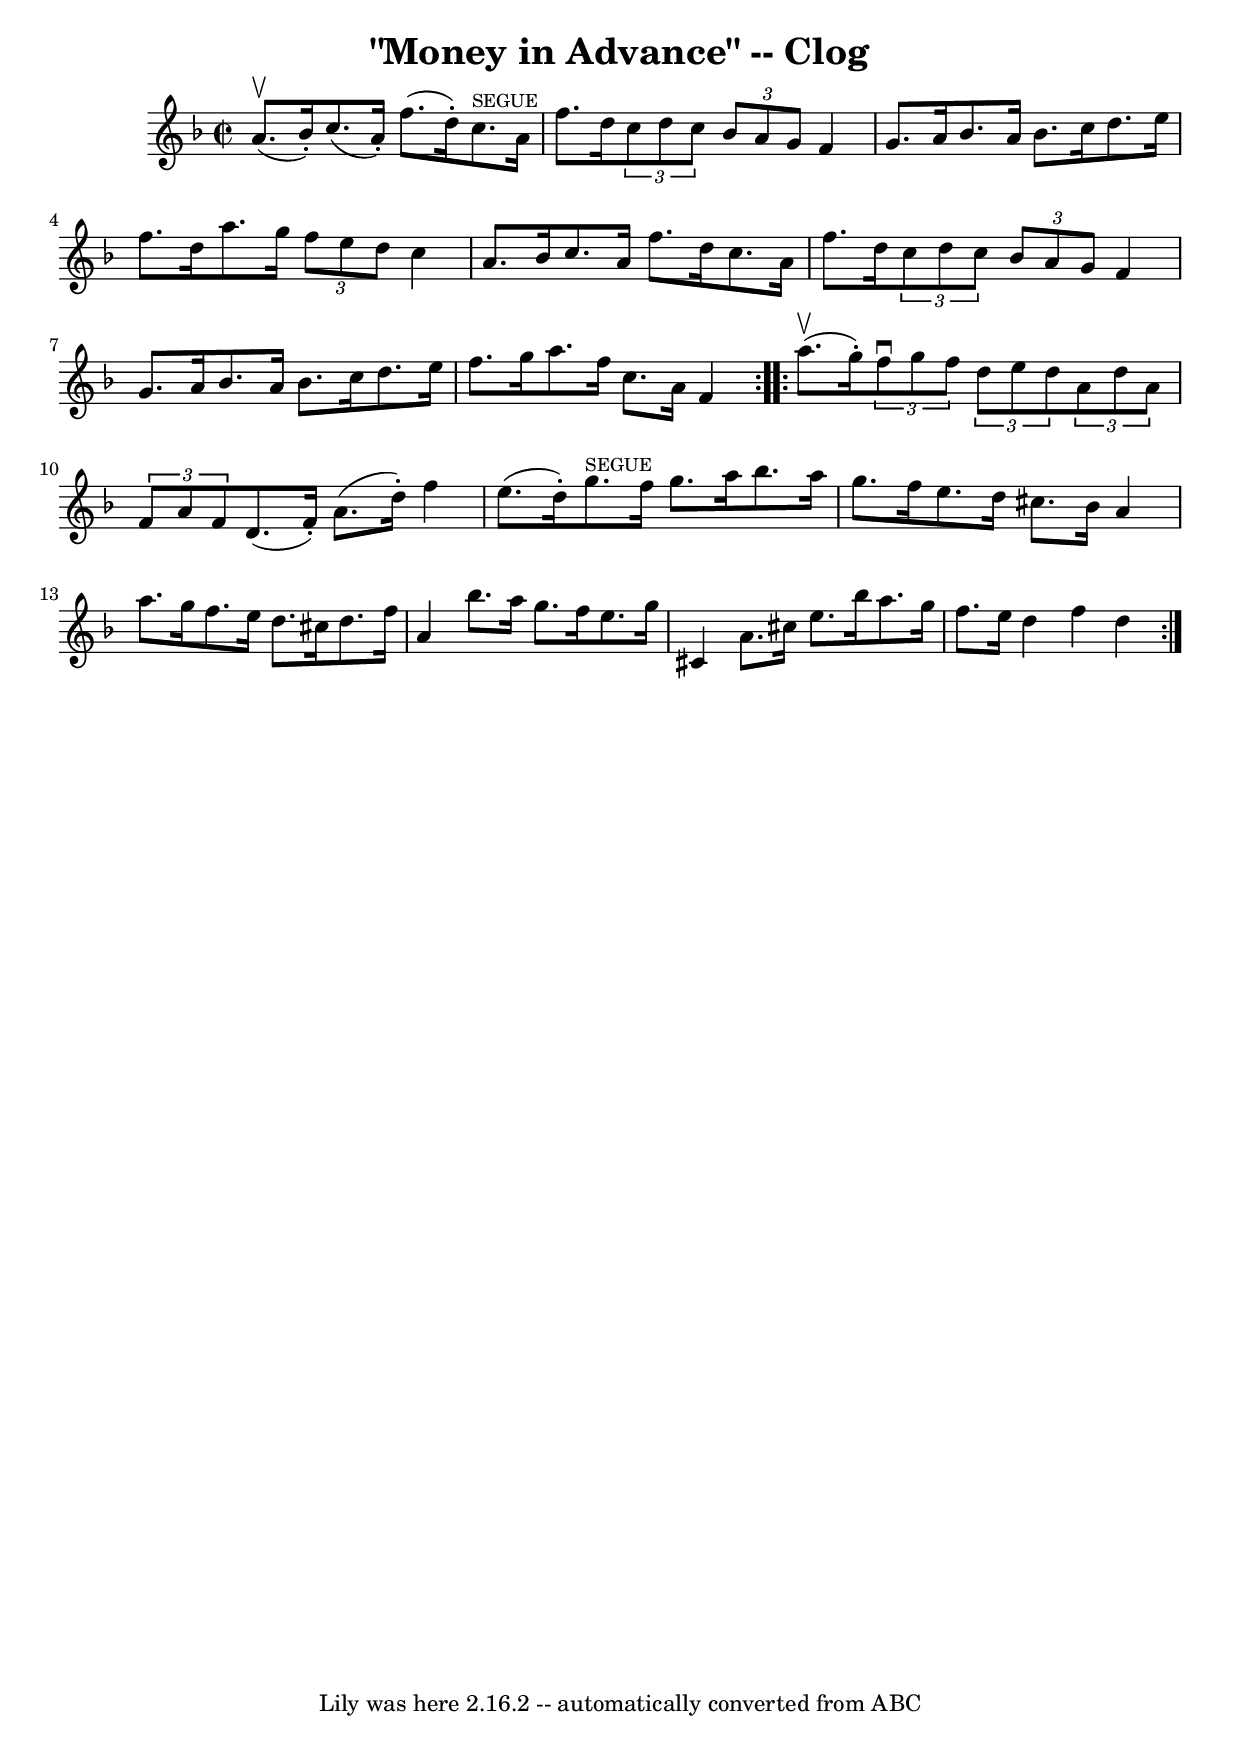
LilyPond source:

\version "2.16.2"
\include "Mammoth.ily"
\header {
  %% book = "Ryan's Mammoth Collection"
  crossRefNumber = "1"
  footnotes = "\\\\154 918"
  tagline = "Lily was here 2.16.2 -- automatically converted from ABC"
  title = "\"Money in Advance\" -- Clog"

}
voicedefault =  {



  \repeat volta 2 {

    \override Staff.TimeSignature #'style = #'C
    \time 2/2 
    \key f \major
 a'8.^\upbow(bes'16 -.) |
    c''8. (
    a'16 -.) f''8. (d''16 -.) c''8.^\segue a'16 f''8. d''16  
    |
    \times 2/3 { c''8 d''8 c''8  
	       }   \times 2/3 { bes'8    
				a'8 g'8  
			      } f'4 g'8. a'16    |
    bes'8. a'16 bes'8.    
    c''16 d''8. e''16 f''8. d''16    |
    a''8. g''16  
    \times 2/3 { f''8 e''8 d''8  
	       } c''4 a'8. bes'16    |
    
    c''8. a'16 f''8. d''16 c''8. a'16 f''8. d''16    |
    
    \times 2/3 { c''8 d''8 c''8  
	       } \times 2/3 { bes'8 a'8 g'8  
			    }   
    f'4 g'8. a'16    |
    bes'8. a'16 bes'8. c''16 d''8.    
    e''16 f''8. g''16    |
    a''8. f''16 c''8. a'16 f'4  

  }     
  \repeat volta 2 {
    a''8.^\upbow(g''16 -.) |
    
    \times 2/3 { f''8^\downbow g''8 f''8  
	       } \times 2/3 { d''8 e''8    
			      d''8  
			    }   \times 2/3 { a'8 d''8 a'8  
					   } \times 2/3 { f'8 a'8 f'8 
							  
							}   |
    d'8. (f'16 -.) a'8. (d''16 -.) f''4 e''8. (
    d''16 -.)   |
    g''8.^\segue f''16 g''8. a''16    
    bes''8. a''16 g''8. f''16    |
    e''8. d''16 cis''8.    
    bes'16 a'4 a''8. g''16    |
    f''8. e''16 d''8.    
    cis''16 d''8. f''16 a'4    |
    bes''8. a''16 g''8.    
    f''16 e''8. g''16 cis'4    |
    a'8. cis''16 e''8.    
    bes''16 a''8. g''16 f''8. e''16    |
    d''4 f''4    
    d''4  
  }   

}

\score{
  <<

    \context Staff="default"
    {
      \voicedefault 
      
    }

  >>
  \layout {
    
  }
  \midi {
  }

}
